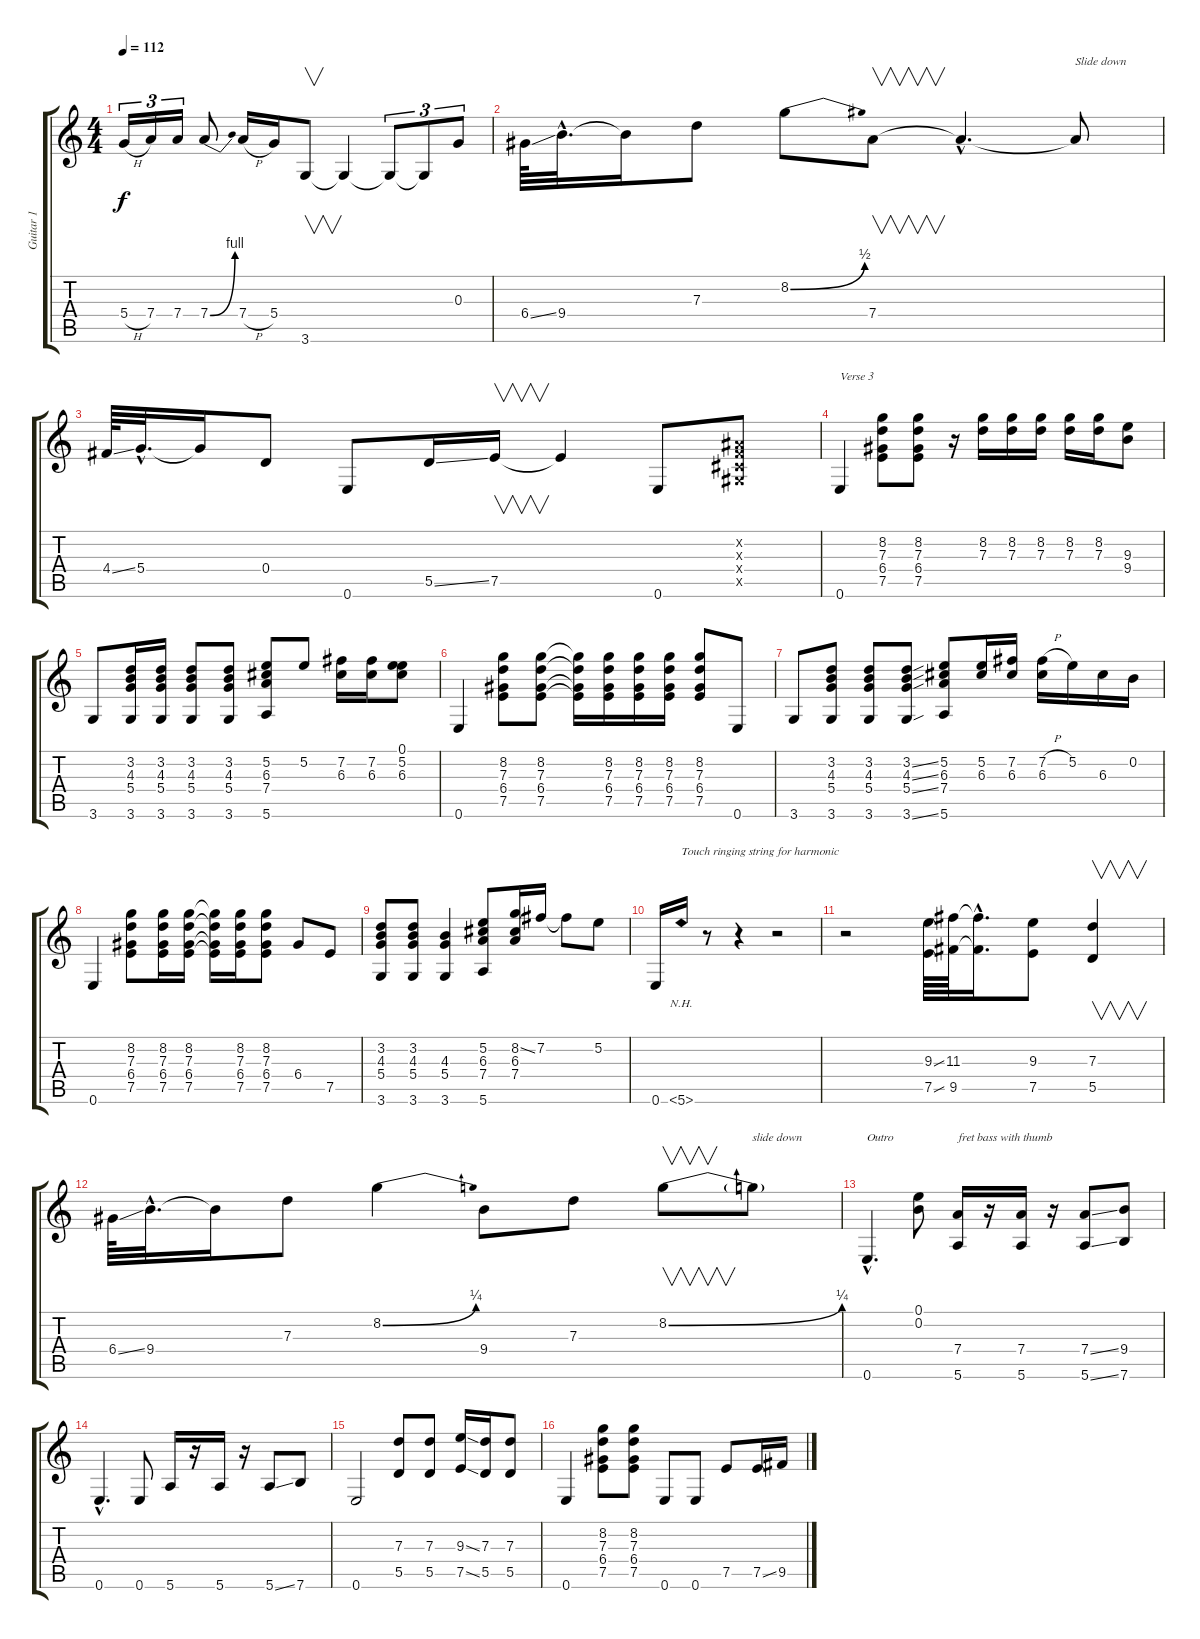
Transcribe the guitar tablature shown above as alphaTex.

\track ("Guitar 1" "Guitar 1") {instrument distortionguitar}
\staff {score tabs}
\tuning (E4 B3 G3 D3 A2 E2) {hide}
\ts (4 4)
\tempo 112
\clef g2
\ks c
5.4{h}.16{tu (3 2) dy f} 7.4.16{tu (3 2)} 7.4.16{tu (3 2)} 7.4{be (bend 0 0 60 4)}.8 7.4{h}.16 5.4.16 3.6.8{v} 3.6{t}.4 3.6{t}.8{tu (3 2)} 3.6{t}.8{tu (3 2)} 0.3.8{tu (3 2)} |
6.4{ss}.64 9.4{hac}.32{d} 9.4{t}.16 7.3.8 8.2{be (bend 0 0 60 2)}.8 7.4.8{v} 7.4{hac t}.4{d} 7.4{t}.8{txt "Slide down"} |
4.4{ss}.64 5.4{hac}.32{d} 5.4{t}.16 0.4.8 0.6.8 5.5{ss}.16 7.5.16{v} 7.5{t}.4 0.6.8 (-1.2{x} -1.3{x} -1.4{x} -1.5{x}).8 |
0.6.4{txt "Verse 3"} (8.2 7.3 6.4 7.5).8 (8.2 7.3 6.4 7.5).8 r.16 (8.2 7.3).16 (8.2 7.3).16 (8.2 7.3).16 (8.2 7.3).16 (8.2 7.3).16 (9.3 9.4).8 |
3.6.8 (3.2 4.3 5.4 3.6).16 (3.2 4.3 5.4 3.6).16 (3.2 4.3 5.4 3.6).8 (3.2 4.3 5.4 3.6).8 (5.2 6.3 7.4 5.6).8 5.2.8 (7.2 6.3).16 (7.2 6.3).16 (0.1 5.2 6.3).8 |
0.6.4 (8.2 7.3 6.4 7.5).8 (8.2 7.3 6.4 7.5).8 (8.2{t} 7.3{t} 6.4{t} 7.5{t}).16 (8.2 7.3 6.4 7.5).16 (8.2 7.3 6.4 7.5).16 (8.2 7.3 6.4 7.5).16 (8.2 7.3 6.4 7.5).8 0.6.8 |
3.6.8 (3.2 4.3 5.4 3.6).8 (3.2 4.3 5.4 3.6).8 (3.2{ss} 4.3{ss} 5.4{ss} 3.6{ss}).8 (5.2 6.3 7.4 5.6).8 (5.2 6.3).16 (7.2 6.3).16 (7.2{h} 6.3).16 5.2.16 6.3.16 0.2.16 |
0.6.4 (8.2 7.3 6.4 7.5).8 (8.2 7.3 6.4 7.5).16 (8.2 7.3 6.4 7.5).16 (8.2{t} 7.3{t} 6.4{t} 7.5{t}).16 (8.2 7.3 6.4 7.5).16 (8.2 7.3 6.4 7.5).8 6.4.8 7.5.8 |
(3.2 4.3 5.4 3.6).8 (3.2 4.3 5.4 3.6).8 (4.3 5.4 3.6).4 (5.2 6.3 7.4 5.6).8 (8.2{ss} 6.3 7.4).16 7.2.16 7.2{t}.8 5.2.8 |
0.6.16 5.6{nh}.16{txt "Touch ringing string for harmonic"} r.8 r.4 r.2 |
r.2 (9.3{ss} 7.5{ss}).64 (11.3 9.5).64 (11.3{hac t} 9.5{hac t}).16{d} (9.3 7.5).8 (7.3 5.5).4{v} |
6.4{ss}.64 9.4{hac}.32{d} 9.4{t}.16 7.3.8 8.2{be (bend 0 0 60 1)}.4 9.4.8 7.3.8 8.2{be (bend 0 0 60 1)}.8{v} 8.2{t}.8{txt "slide down"} |
0.6{hac}.4{d txt "Outro"} (0.1 0.2).8 (7.4 5.6).16{txt "fret bass with thumb"} r.16 (7.4 5.6).16 r.16 (7.4{ss} 5.6{ss}).8 (9.4 7.6).8 |
0.6{hac}.4{d} 0.6.8 5.6.16 r.16 5.6.16 r.16 5.6{ss}.8 7.6.8 |
0.6.2 (7.3 5.5).8 (7.3 5.5).8 (9.3{ss} 7.5{ss}).16 (7.3 5.5).16 (7.3 5.5).8 |
0.6.4 (8.2 7.3 6.4 7.5).8 (8.2 7.3 6.4 7.5).8 0.6.8 0.6.8 7.5.8 7.5{ss}.16 9.5.16
